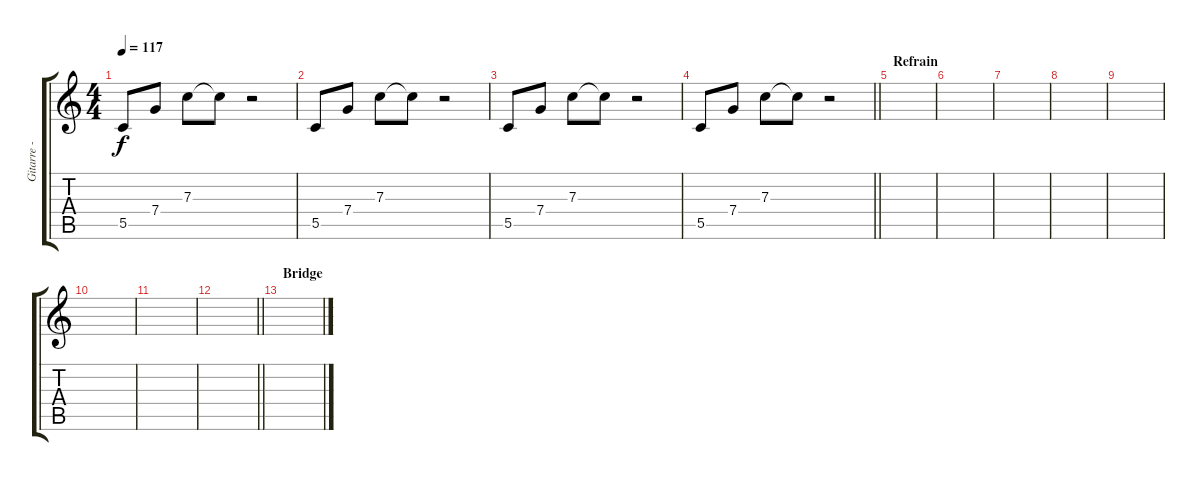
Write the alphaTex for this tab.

\track ("Gitarre - Clean" "Gitarre - ") {instrument electricguitarclean}
\staff {score tabs}
\tuning (D4 A3 F3 C3 G2 C2) {hide}
\ts (4 4)
\tempo 117
\clef g2
\ks c
5.5.8{dy f} 7.4.8 7.3.8 7.3{t}.8 r.2 |
5.5.8 7.4.8 7.3.8 7.3{t}.8 r.2 |
5.5.8 7.4.8 7.3.8 7.3{t}.8 r.2 |
\barLineRight lightlight
5.5.8 7.4.8 7.3.8 7.3{t}.8 r.2 |
\section ("" "Refrain")
|
|
|
|
|
|
|
\barLineRight lightlight
|
\section ("" "Bridge")
